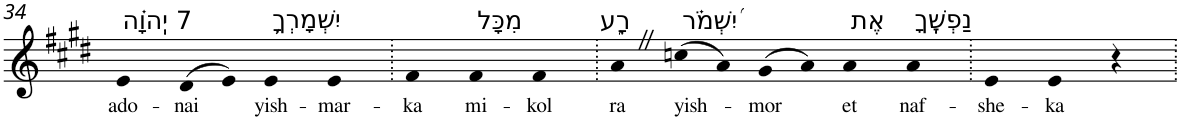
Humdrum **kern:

**kern	**text
*part1	*part1
*staff1	*staff1
*I"Piano	*
*I'Pno	*
!!LO:PB:g=z
*clefG2	*
*k[f#c#g#d#]	*
*E:	*
=34	=34
!LO:TX:a:t=7 יְֽהוָ֗ה	!
!	!LO:LY:b
4e	ado-
!	!LO:LY:b
(>8d#	-nai
8e)	.
!LO:TX:a:t=יִשְׁמָרְךָ֥	!
!	!LO:LY:b
4e	yish-
!	!LO:LY:b
4e	-mar-
=35.	=35.
!	!LO:LY:b
4f#	-ka
!LO:TX:a:t=מִכָּל	!
!	!LO:LY:b
4f#	mi-
!	!LO:LY:b
4f#	-kol
=36.	=36.
!LO:TX:a:t=רָ֑ע	!
!	!LO:LY:b
4aZ	ra
!LO:TX:a:t=יִ֝שְׁמֹ֗ר	!
!	!LO:LY:b
(>8ccn	yish-
8a)	.
!	!LO:LY:b
(>8g#	-mor
8a)	.
!LO:TX:a:t=אֶת	!
!	!LO:LY:b
4a	et
!LO:TX:a:t=נַפְשֶֽׁךָ	!
!	!LO:LY:b
4a	naf-
=37.	=37.
!	!LO:LY:b
4e	-she-
!	!LO:LY:b
4e	-ka
4r	.
=.	=.
*-	*-
